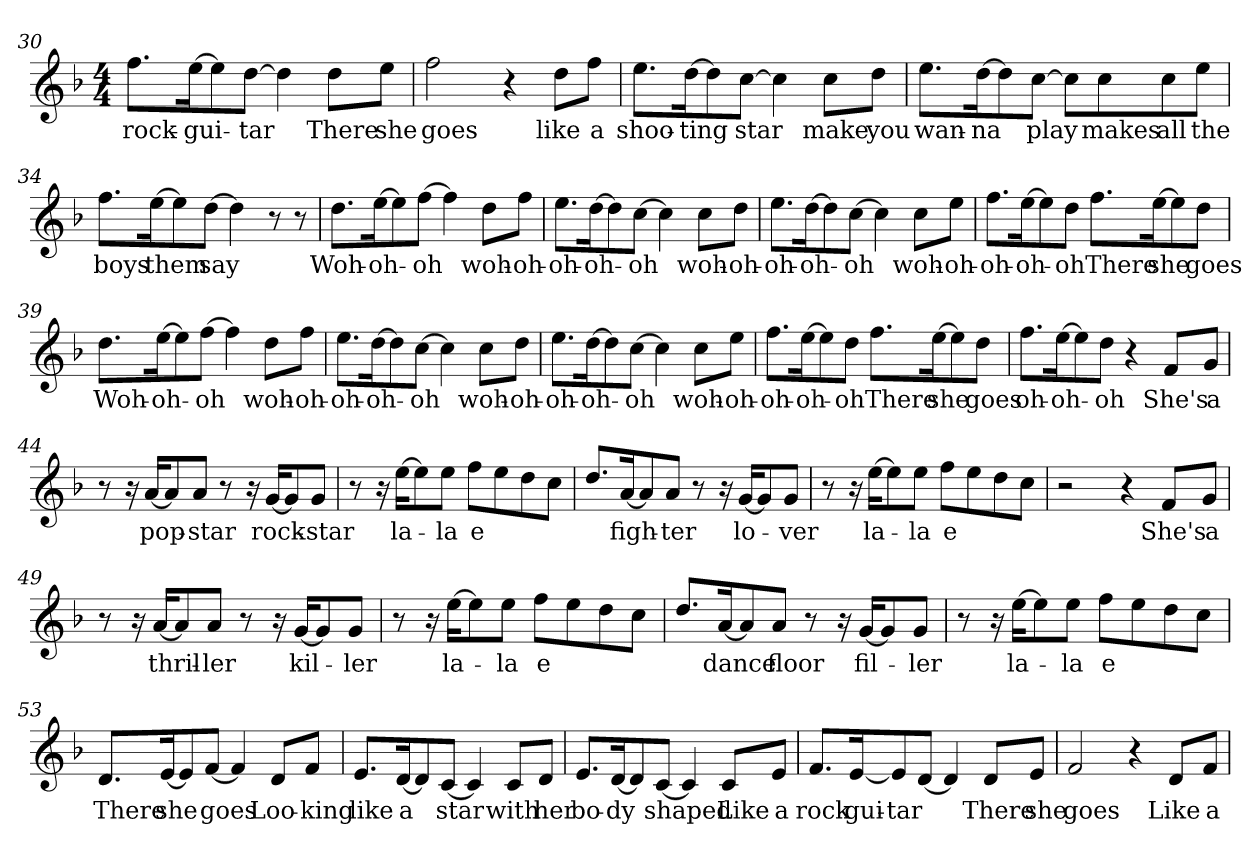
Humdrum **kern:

**kern	**text
*part1	*part1
*staff1	*staff1
*clefG2	*
*k[b-]	*
*F:	*
*M4/4	*
=30	=30
8.ff\L	rock-
[16ee\K	-gui-
8ee\]	.
[8dd\J	-tar
4dd\]	.
8dd\L	There
8ee\J	she
=31	=31
2ff\	goes
4r	.
8dd\L	like
8ff\J	a
!!LO:LB:g=z
=32	=32
8.ee\L	shoo-
[16dd\K	-ting
8dd\]	.
[8cc\J	star
4cc\]	.
8cc\L	make
8dd\J	you
=33	=33
8.ee\L	wan-
[16dd\K	-na
8dd\]	.
[8cc\J	play
8cc\L]	.
8cc\	makes
8cc\	all
8ee\J	the
=34	=34
8.ff\L	boys
[16ee\K	them
8ee\]	.
[8dd\J	say
4dd\]	.
8r	.
8r	.
!!LO:LB:g=z
=35	=35
8.dd\L	Woh-
[16ee\K	-oh-
8ee\]	.
[8ff\J	-oh
4ff\]	.
8dd\L	-woh-
8ff\J	-oh-
=36	=36
8.ee\L	-oh-
[16dd\K	-oh-
8dd\]	.
[8cc\J	-oh
4cc\]	.
8cc\L	woh-
8dd\J	-oh-
=37	=37
8.ee\L	-oh-
[16dd\K	-oh-
8dd\]	.
[8cc\J	-oh
4cc\]	.
8cc\L	woh-
8ee\J	-oh-
!!LO:LB:g=z
=38	=38
8.ff\L	-oh-
[16ee\K	-oh-
8ee\]	.
8dd\J	-oh
8.ff\L	There
[16ee\K	she
8ee\]	.
8dd\J	goes
=39	=39
8.dd\L	Woh-
[16ee\K	-oh-
8ee\]	.
[8ff\J	-oh
4ff\]	.
8dd\L	-woh-
8ff\J	-oh-
=40	=40
8.ee\L	-oh-
[16dd\K	-oh-
8dd\]	.
[8cc\J	-oh
4cc\]	.
8cc\L	woh-
8dd\J	-oh-
!!LO:LB:g=z
=41	=41
8.ee\L	-oh-
[16dd\K	-oh-
8dd\]	.
[8cc\J	-oh
4cc\]	.
8cc\L	woh-
8ee\J	-oh-
=42	=42
8.ff\L	-oh-
[16ee\K	-oh-
8ee\]	.
8dd\J	-oh
8.ff\L	There
[16ee\K	she
8ee\]	.
8dd\J	goes
=43	=43
8.ff\L	-oh-
[16ee\K	-oh-
8ee\]	.
8dd\J	-oh
4r	.
8f/L	She's
8g/J	a
!!LO:LB:g=z
=44	=44
8r	.
16r	.
[16a/KL	pop-
8a/]	.
8a/J	-star
8r	.
16r	.
[16g/KL	rock-
8g/]	.
8g/J	-star
=45	=45
8r	.
16r	.
[16ee\KL	la-
8ee\]	.
8ee\J	-la
8ff\L	-e
8ee\	.
8dd\	.
8cc\J	.
=46	=46
8.dd/L	.
[16a/K	figh-
8a/]	.
8a/J	-ter
8r	.
16r	.
[16g/KL	lo-
8g/]	.
8g/J	-ver
=47	=47
8r	.
16r	.
[16ee\KL	la-
8ee\]	.
8ee\J	-la
8ff\L	-e
8ee\	.
8dd\	.
8cc\J	.
!!LO:LB:g=z
=48	=48
2r	.
4r	.
8f/L	She's
8g/J	a
=49	=49
8r	.
16r	.
[16a/KL	thril-
8a/]	.
8a/J	-ler
8r	.
16r	.
[16g/KL	kil-
8g/]	.
8g/J	-ler
=50	=50
8r	.
16r	.
[16ee\KL	la-
8ee\]	.
8ee\J	-la
8ff\L	-e
8ee\	.
8dd\	.
8cc\J	.
=51	=51
8.dd/L	.
[16a/K	dance
8a/]	.
8a/J	-floor
8r	.
16r	.
[16g/KL	fil-
8g/]	.
8g/J	-ler
!!LO:LB:g=z
=52	=52
8r	.
16r	.
[16ee\KL	la-
8ee\]	.
8ee\J	-la
8ff\L	-e
8ee\	.
8dd\	.
8cc\J	.
=53	=53
8.d/L	There
[16e/K	she
8e/]	.
[8f/J	goes
4f/]	.
8d/L	Loo-
8f/J	-king
=54	=54
8.e/L	like
[16d/K	a
8d/]	.
[8c/J	star
4c/]	.
8c/L	with
8d/J	her
!!LO:LB:g=z
=55	=55
8.e/L	bo-
[16d/K	-dy
8d/]	.
[8c/J	shaped
4c/]	.
8c/L	Like
8e/J	a
=56	=56
8.f/L	rock
[16e/K	gui-
8e/]	-tar
[8d/J	.
4d/]	.
8d/L	There
8e/J	she
=57	=57
2f/	goes
4r	.
8d/L	Like
8f/J	a
=	=
*-	*-
